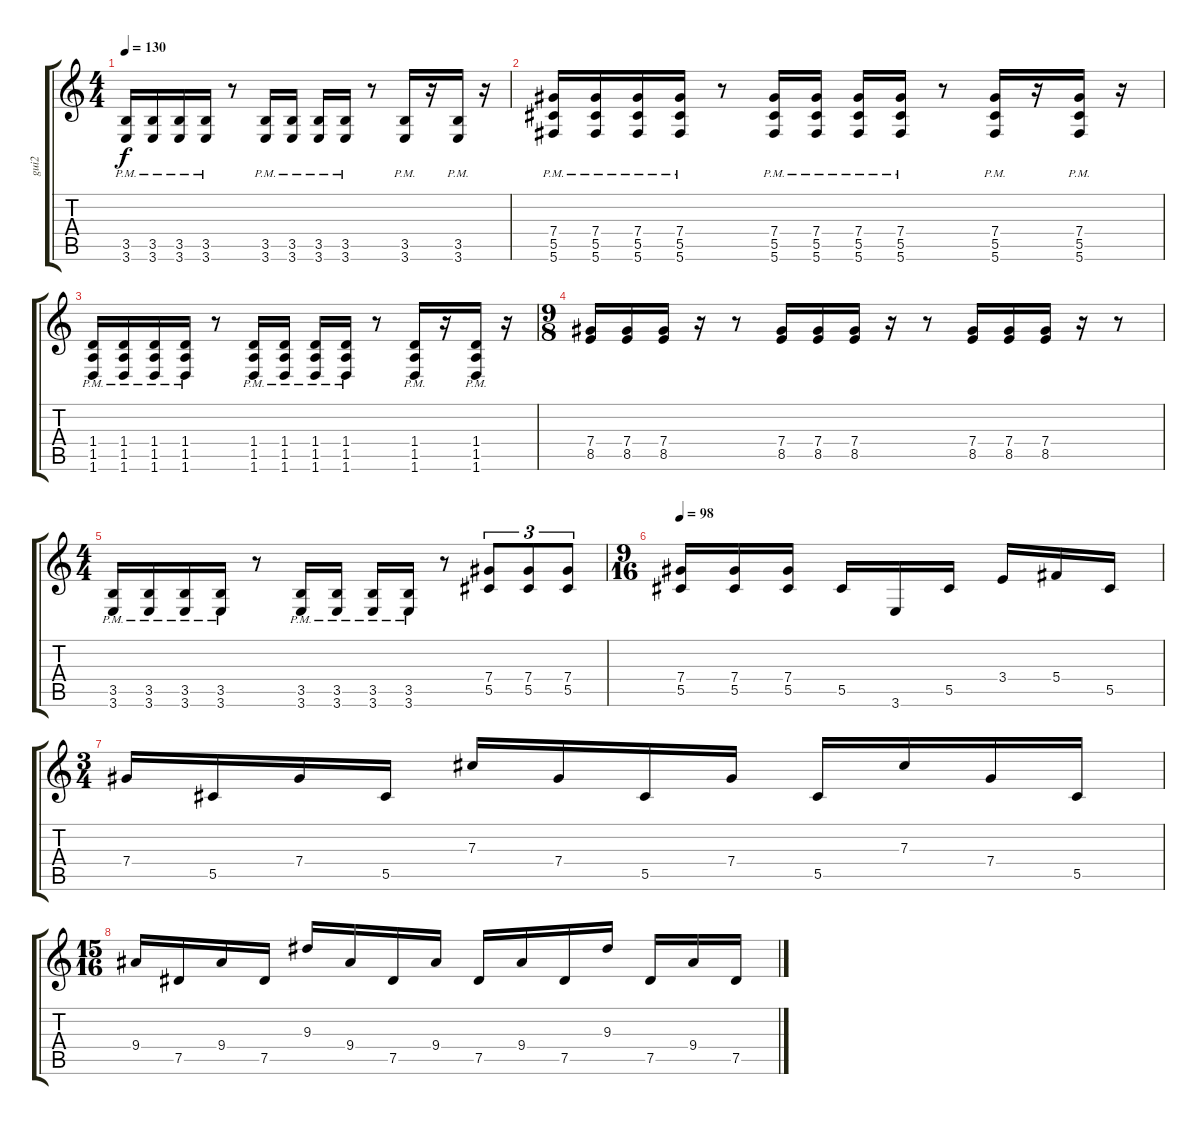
\track ("gui2" "gui2") {instrument acousticguitarsteel}
\staff {score tabs}
\tuning (Eb4 Bb3 Gb3 Db3 Ab2 Db2) {hide}
\ts (4 4)
\tempo 130
\clef g2
\ks c
(3.5{pm} 3.6{pm}).16{dy f} (3.5{pm} 3.6{pm}).16 (3.5{pm} 3.6{pm}).16 (3.5{pm} 3.6{pm}).16 r.8 (3.5{pm} 3.6{pm}).16 (3.5{pm} 3.6{pm}).16 (3.5{pm} 3.6{pm}).16 (3.5{pm} 3.6{pm}).16 r.8 (3.5{pm} 3.6{pm}).16 r.16 (3.5{pm} 3.6{pm}).16 r.16 |
(7.4 5.5{pm} 5.6).16 (7.4 5.5{pm} 5.6).16 (7.4 5.5{pm} 5.6).16 (7.4 5.5{pm} 5.6).16 r.8 (7.4 5.5{pm} 5.6).16 (7.4 5.5{pm} 5.6).16 (7.4 5.5{pm} 5.6).16 (7.4 5.5{pm} 5.6).16 r.8 (7.4 5.5{pm} 5.6).16 r.16 (7.4 5.5{pm} 5.6).16 r.16 |
(1.4 1.5{pm} 1.6{pm}).16 (1.4 1.5{pm} 1.6{pm}).16 (1.4 1.5{pm} 1.6{pm}).16 (1.4 1.5{pm} 1.6{pm}).16 r.8 (1.4 1.5{pm} 1.6{pm}).16 (1.4 1.5{pm} 1.6{pm}).16 (1.4 1.5{pm} 1.6{pm}).16 (1.4 1.5{pm} 1.6{pm}).16 r.8 (1.4 1.5{pm} 1.6{pm}).16 r.16 (1.4 1.5{pm} 1.6{pm}).16 r.16 |
\ts (9 8)
(7.4 8.5).16 (7.4 8.5).16 (7.4 8.5).16 r.16 r.8 (7.4 8.5).16 (7.4 8.5).16 (7.4 8.5).16 r.16 r.8 (7.4 8.5).16 (7.4 8.5).16 (7.4 8.5).16 r.16 r.8 |
\ts (4 4)
(3.5{pm} 3.6{pm}).16 (3.5{pm} 3.6{pm}).16 (3.5{pm} 3.6{pm}).16 (3.5{pm} 3.6{pm}).16 r.8 (3.5{pm} 3.6{pm}).16 (3.5{pm} 3.6{pm}).16 (3.5{pm} 3.6{pm}).16 (3.5{pm} 3.6{pm}).16 r.8 (7.4 5.5).8{tu (3 2)} (7.4 5.5).8{tu (3 2)} (7.4 5.5).8{tu (3 2)} |
\ts (9 16)
\tempo 98
(7.4 5.5).16 (7.4 5.5).16 (7.4 5.5).16 5.5.16 3.6.16 5.5.16 3.4.16 5.4.16 5.5.16 |
\ts (3 4)
7.4.16 5.5.16 7.4.16 5.5.16 7.3.16 7.4.16 5.5.16 7.4.16 5.5.16 7.3.16 7.4.16 5.5.16 |
\ts (15 16)
9.4.16 7.5.16 9.4.16 7.5.16 9.3.16 9.4.16 7.5.16 9.4.16 7.5.16 9.4.16 7.5.16 9.3.16 7.5.16 9.4.16 7.5.16
